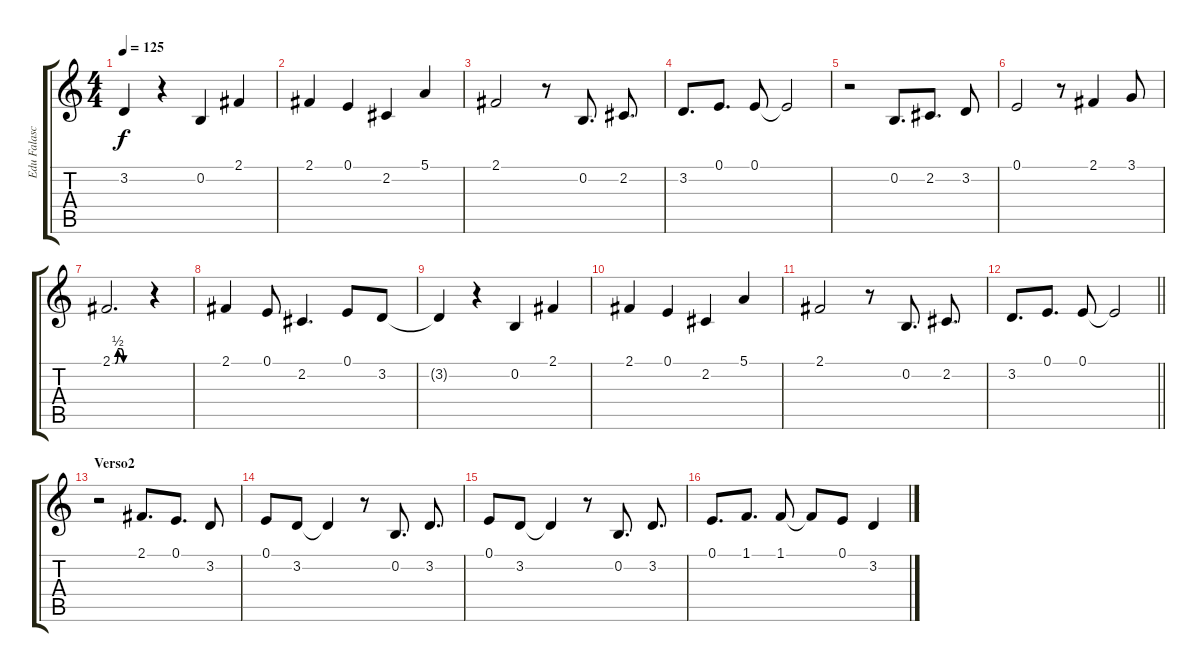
\track ("Edu Falaschi" "Edu Falasc") {instrument clarinet}
\staff {score tabs}
\tuning (E4 B3 G3 D3 A2 E2) {hide}
\ts (4 4)
\tempo 125
\clef g2
\ks c
3.2{t}.4{dy f} r.4 0.2.4 2.1.4 |
2.1.4 0.1.4 2.2.4 5.1.4 |
2.1.2 r.8 0.2.8{d} 2.2.8{d} |
3.2.8{d} 0.1.8{d} 0.1.8 0.1{t}.2 |
r.2 0.2.8{d} 2.2.8{d} 3.2.8 |
0.1.2 r.8 2.1.4 3.1.8 |
2.1{be (custom 0 0 5 0 10 2 15 2 20 0 60 0)}.2{d} r.4 |
2.1.4 0.1.8 2.2.4{d} 0.1.8 3.2.8 |
3.2{t}.4 r.4 0.2.4 2.1.4 |
2.1.4 0.1.4 2.2.4 5.1.4 |
2.1.2 r.8 0.2.8{d} 2.2.8{d} |
\barLineRight lightlight
3.2.8{d} 0.1.8{d} 0.1.8 0.1{t}.2 |
\section ("" "Verso2")
r.2 2.1.8{d} 0.1.8{d} 3.2.8 |
0.1.8 3.2.8 3.2{t}.4 r.8 0.2.8{d} 3.2.8{d} |
0.1.8 3.2.8 3.2{t}.4 r.8 0.2.8{d} 3.2.8{d} |
0.1.8{d} 1.1.8{d} 1.1.8 1.1{t}.8 0.1.8 3.2.4
